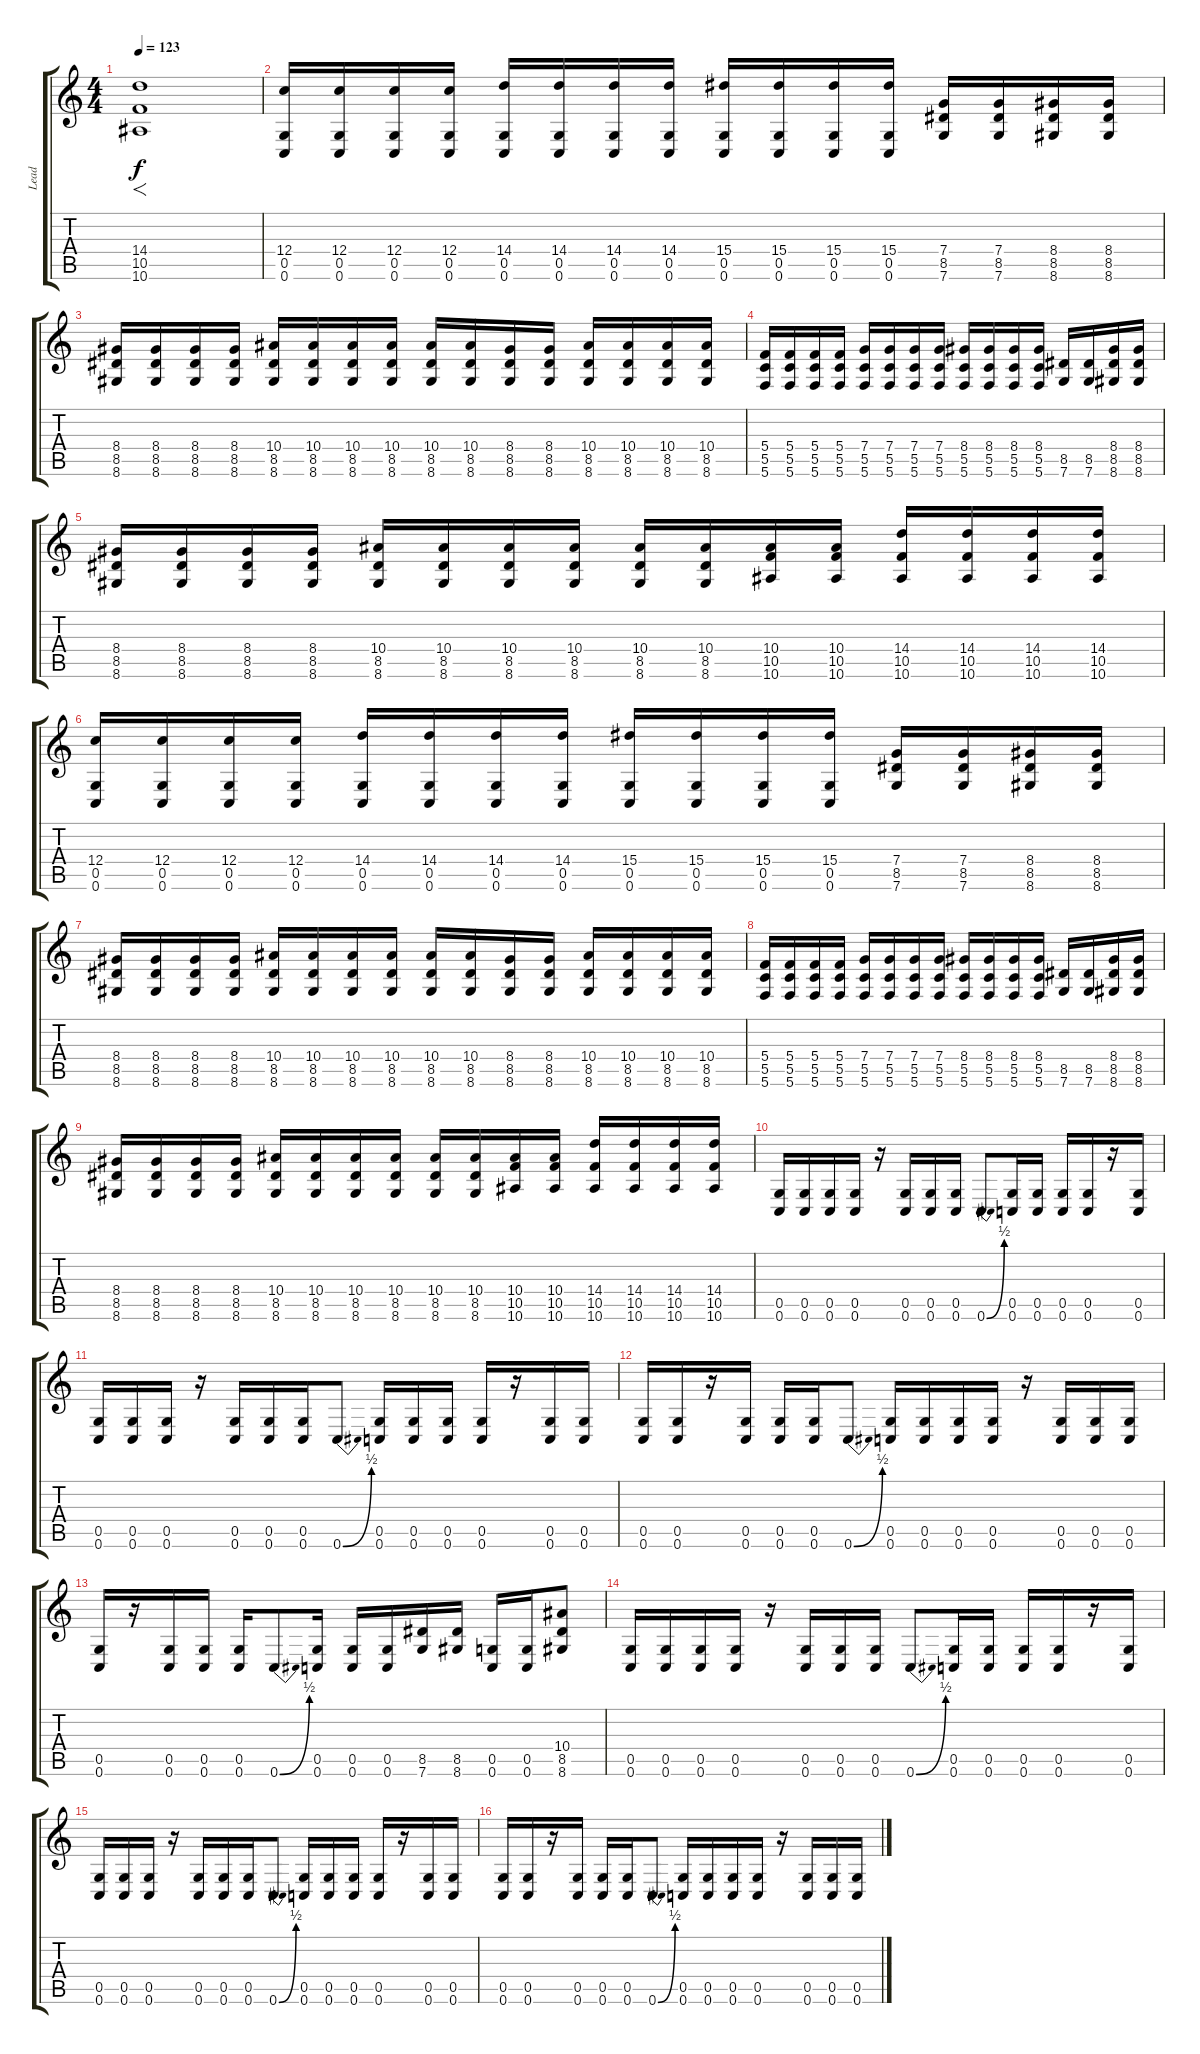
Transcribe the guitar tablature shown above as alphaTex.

\track ("Lead" "Lead") {instrument overdrivenguitar}
\staff {score tabs}
\tuning (D4 A3 F3 C3 G2 C2) {hide}
\ts (4 4)
\tempo 123
\clef g2
\ks c
(14.4 10.5 10.6).1{f dy f} |
(12.4 0.5 0.6).16 (12.4 0.5 0.6).16 (12.4 0.5 0.6).16 (12.4 0.5 0.6).16 (14.4 0.5 0.6).16 (14.4 0.5 0.6).16 (14.4 0.5 0.6).16 (14.4 0.5 0.6).16 (15.4 0.5 0.6).16 (15.4 0.5 0.6).16 (15.4 0.5 0.6).16 (15.4 0.5 0.6).16 (7.4 8.5 7.6).16 (7.4 8.5 7.6).16 (8.4 8.5 8.6).16 (8.4 8.5 8.6).16 |
(8.4 8.5 8.6).16 (8.4 8.5 8.6).16 (8.4 8.5 8.6).16 (8.4 8.5 8.6).16 (10.4 8.5 8.6).16 (10.4 8.5 8.6).16 (10.4 8.5 8.6).16 (10.4 8.5 8.6).16 (10.4 8.5 8.6).16 (10.4 8.5 8.6).16 (8.4 8.5 8.6).16 (8.4 8.5 8.6).16 (10.4 8.5 8.6).16 (10.4 8.5 8.6).16 (10.4 8.5 8.6).16 (10.4 8.5 8.6).16 |
(5.4 5.5 5.6).16 (5.4 5.5 5.6).16 (5.4 5.5 5.6).16 (5.4 5.5 5.6).16 (7.4 5.5 5.6).16 (7.4 5.5 5.6).16 (7.4 5.5 5.6).16 (7.4 5.5 5.6).16 (8.4 5.5 5.6).16 (8.4 5.5 5.6).16 (8.4 5.5 5.6).16 (8.4 5.5 5.6).16 (8.5 7.6).16 (8.5 7.6).16 (8.4 8.5 8.6).16 (8.4 8.5 8.6).16 |
(8.4 8.5 8.6).16 (8.4 8.5 8.6).16 (8.4 8.5 8.6).16 (8.4 8.5 8.6).16 (10.4 8.5 8.6).16 (10.4 8.5 8.6).16 (10.4 8.5 8.6).16 (10.4 8.5 8.6).16 (10.4 8.5 8.6).16 (10.4 8.5 8.6).16 (10.4 10.5 10.6).16 (10.4 10.5 10.6).16 (14.4 10.5 10.6).16 (14.4 10.5 10.6).16 (14.4 10.5 10.6).16 (14.4 10.5 10.6).16 |
(12.4 0.5 0.6).16 (12.4 0.5 0.6).16 (12.4 0.5 0.6).16 (12.4 0.5 0.6).16 (14.4 0.5 0.6).16 (14.4 0.5 0.6).16 (14.4 0.5 0.6).16 (14.4 0.5 0.6).16 (15.4 0.5 0.6).16 (15.4 0.5 0.6).16 (15.4 0.5 0.6).16 (15.4 0.5 0.6).16 (7.4 8.5 7.6).16 (7.4 8.5 7.6).16 (8.4 8.5 8.6).16 (8.4 8.5 8.6).16 |
(8.4 8.5 8.6).16 (8.4 8.5 8.6).16 (8.4 8.5 8.6).16 (8.4 8.5 8.6).16 (10.4 8.5 8.6).16 (10.4 8.5 8.6).16 (10.4 8.5 8.6).16 (10.4 8.5 8.6).16 (10.4 8.5 8.6).16 (10.4 8.5 8.6).16 (8.4 8.5 8.6).16 (8.4 8.5 8.6).16 (10.4 8.5 8.6).16 (10.4 8.5 8.6).16 (10.4 8.5 8.6).16 (10.4 8.5 8.6).16 |
(5.4 5.5 5.6).16 (5.4 5.5 5.6).16 (5.4 5.5 5.6).16 (5.4 5.5 5.6).16 (7.4 5.5 5.6).16 (7.4 5.5 5.6).16 (7.4 5.5 5.6).16 (7.4 5.5 5.6).16 (8.4 5.5 5.6).16 (8.4 5.5 5.6).16 (8.4 5.5 5.6).16 (8.4 5.5 5.6).16 (8.5 7.6).16 (8.5 7.6).16 (8.4 8.5 8.6).16 (8.4 8.5 8.6).16 |
(8.4 8.5 8.6).16 (8.4 8.5 8.6).16 (8.4 8.5 8.6).16 (8.4 8.5 8.6).16 (10.4 8.5 8.6).16 (10.4 8.5 8.6).16 (10.4 8.5 8.6).16 (10.4 8.5 8.6).16 (10.4 8.5 8.6).16 (10.4 8.5 8.6).16 (10.4 10.5 10.6).16 (10.4 10.5 10.6).16 (14.4 10.5 10.6).16 (14.4 10.5 10.6).16 (14.4 10.5 10.6).16 (14.4 10.5 10.6).16 |
(0.5 0.6).16 (0.5 0.6).16 (0.5 0.6).16 (0.5 0.6).16 r.16 (0.5 0.6).16 (0.5 0.6).16 (0.5 0.6).16 0.6{be (bend 0 0 60 2)}.8 (0.5 0.6).16 (0.5 0.6).16 (0.5 0.6).16 (0.5 0.6).16 r.16 (0.5 0.6).16 |
(0.5 0.6).16 (0.5 0.6).16 (0.5 0.6).16 r.16 (0.5 0.6).16 (0.5 0.6).16 (0.5 0.6).16 0.6{be (bend 0 0 60 2)}.8 (0.5 0.6).16 (0.5 0.6).16 (0.5 0.6).16 (0.5 0.6).16 r.16 (0.5 0.6).16 (0.5 0.6).16 |
(0.5 0.6).16 (0.5 0.6).16 r.16 (0.5 0.6).16 (0.5 0.6).16 (0.5 0.6).16 0.6{be (bend 0 0 60 2)}.8 (0.5 0.6).16 (0.5 0.6).16 (0.5 0.6).16 (0.5 0.6).16 r.16 (0.5 0.6).16 (0.5 0.6).16 (0.5 0.6).16 |
(0.5 0.6).16 r.16 (0.5 0.6).16 (0.5 0.6).16 (0.5 0.6).16 0.6{be (bend 0 0 60 2)}.8 (0.5 0.6).16 (0.5 0.6).16 (0.5 0.6).16 (8.5 7.6).16 (8.5 8.6).16 (0.5 0.6).16 (0.5 0.6).16 (10.4 8.5 8.6).8 |
(0.5 0.6).16 (0.5 0.6).16 (0.5 0.6).16 (0.5 0.6).16 r.16 (0.5 0.6).16 (0.5 0.6).16 (0.5 0.6).16 0.6{be (bend 0 0 60 2)}.8 (0.5 0.6).16 (0.5 0.6).16 (0.5 0.6).16 (0.5 0.6).16 r.16 (0.5 0.6).16 |
(0.5 0.6).16 (0.5 0.6).16 (0.5 0.6).16 r.16 (0.5 0.6).16 (0.5 0.6).16 (0.5 0.6).16 0.6{be (bend 0 0 60 2)}.8 (0.5 0.6).16 (0.5 0.6).16 (0.5 0.6).16 (0.5 0.6).16 r.16 (0.5 0.6).16 (0.5 0.6).16 |
(0.5 0.6).16 (0.5 0.6).16 r.16 (0.5 0.6).16 (0.5 0.6).16 (0.5 0.6).16 0.6{be (bend 0 0 60 2)}.8 (0.5 0.6).16 (0.5 0.6).16 (0.5 0.6).16 (0.5 0.6).16 r.16 (0.5 0.6).16 (0.5 0.6).16 (0.5 0.6).16
